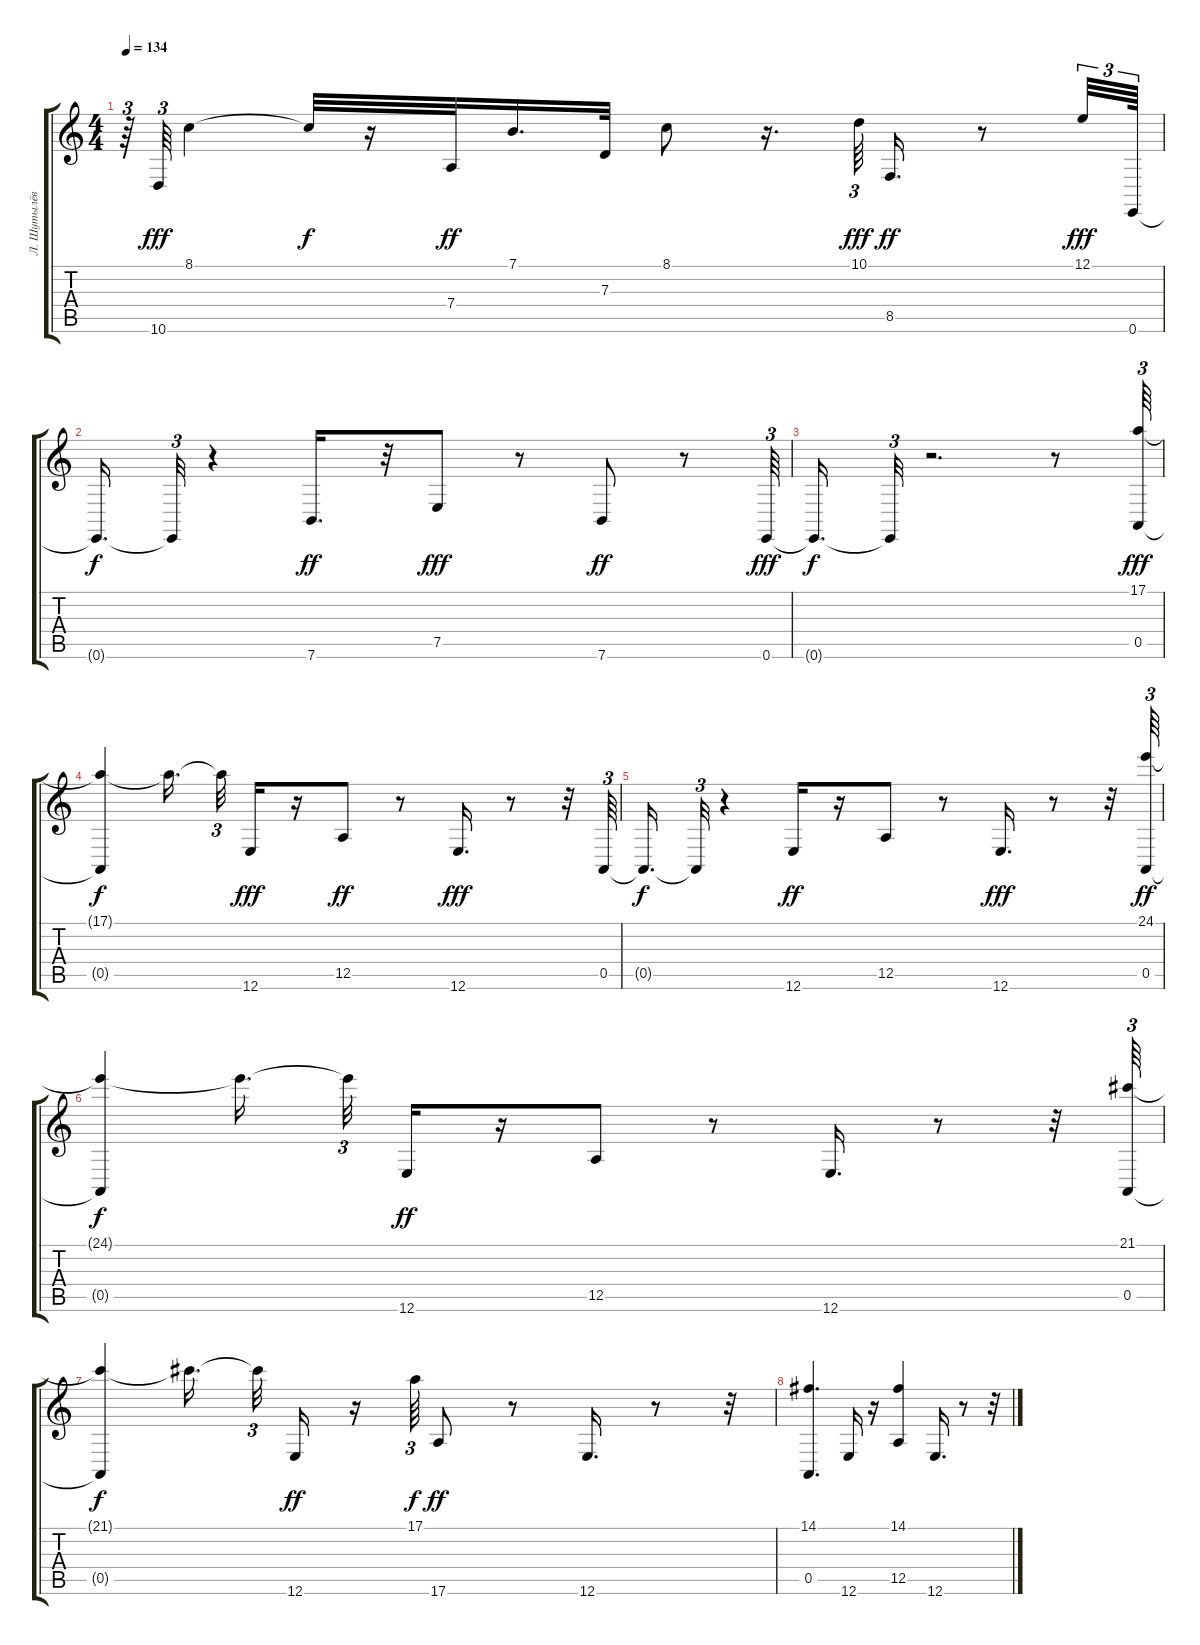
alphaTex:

\track ("Л. Шутылёв" "Л. Шутылёв") {instrument stringensemble1}
\staff {score tabs}
\tuning (E4 B3 G3 D3 A2 E2) {hide}
\ts (4 4)
\tempo 134
\clef g2
\ks c
r.64{tu (3 2) dy f} 10.6.64{tu (3 2) dy fff} 8.1.4 8.1{t}.32{dy f} r.16 7.4.32{dy ff} 7.1.16{d} 7.3.32 8.1.8 r.16{d} 10.1.64{tu (3 2) dy fff} 8.5.16{d dy ff} r.8 12.1.32{tu (3 2) dy fff} 0.6.64{tu (3 2)} |
0.6{t}.16{d dy f} 0.6{t}.32{tu (3 2)} r.4 7.6.16{d dy ff} r.32 7.5.8{dy fff} r.8 7.6.8{dy ff} r.8 0.6.64{tu (3 2) dy fff} |
0.6{t}.16{d dy f} 0.6{t}.32{tu (3 2)} r.2{d} r.8 (17.1 0.5).64{tu (3 2) dy fff} |
(17.1{t} 0.5{t}).4{dy f} 17.1{t}.16{d beam splitsecondary} 17.1{t}.32{tu (3 2)} 12.6.16{dy fff} r.16 12.5.8{dy ff} r.8 12.6.16{d dy fff} r.8 r.32 0.5.64{tu (3 2)} |
0.5{t}.16{d dy f} 0.5{t}.32{tu (3 2)} r.4 12.6.16{dy ff} r.16 12.5.8 r.8 12.6.16{d dy fff} r.8 r.32 (24.1 0.5).64{tu (3 2) dy ff} |
(24.1{t} 0.5{t}).4{dy f} 24.1{t}.16{d beam splitsecondary} 24.1{t}.32{tu (3 2)} 12.6.16{dy ff} r.16 12.5.8 r.8 12.6.16{d} r.8 r.32 (21.1 0.5).64{tu (3 2)} |
(21.1{t} 0.5{t}).4{dy f} 21.1{t}.16{d beam splitsecondary} 21.1{t}.32{tu (3 2)} 12.6.16{dy ff} r.16 17.1.64{tu (3 2) dy f} 17.6.8{dy ff} r.8 12.6.16{d} r.8 r.32 |
(14.1 0.5).4{d} 12.6.16 r.16 (14.1 12.5).4 12.6.16{d} r.8 r.32
